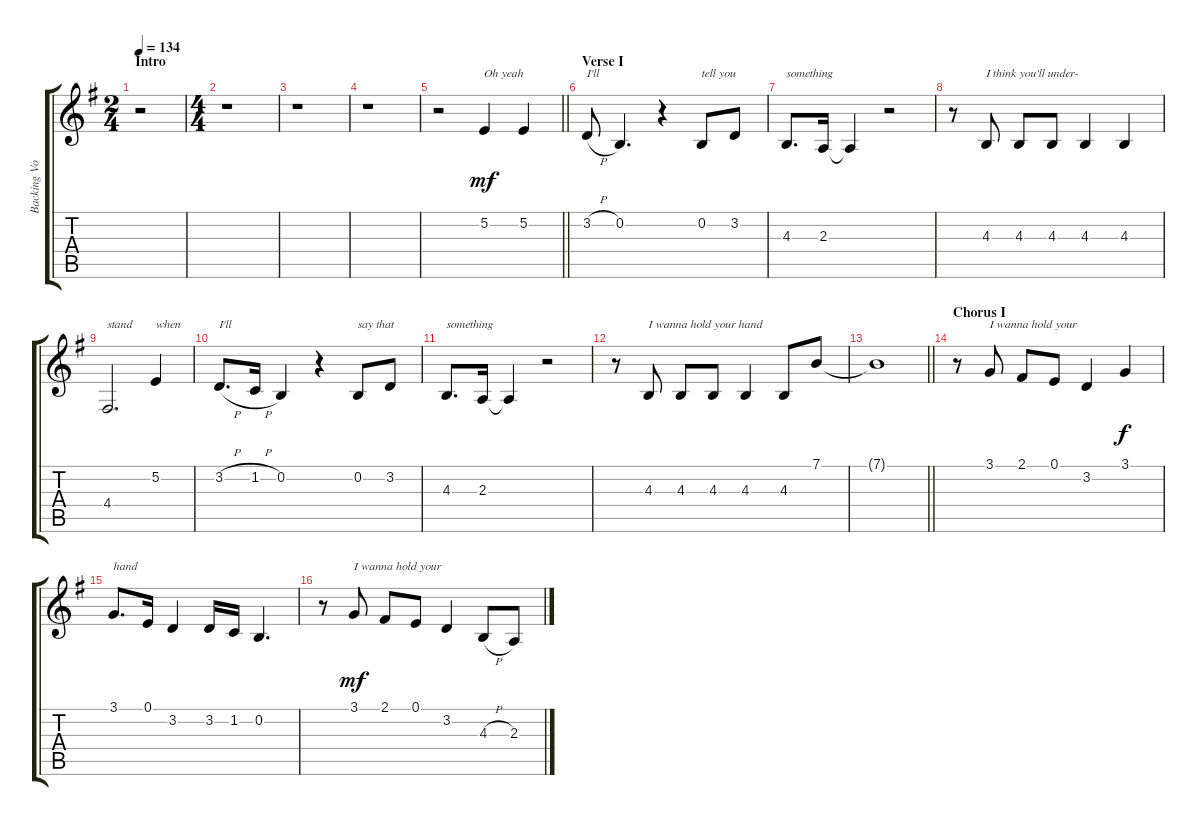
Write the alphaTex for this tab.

\track ("Backing Vocals" "Backing Vo") {instrument tenorsax}
\staff {score tabs}
\tuning (E4 B3 G3 D3 A2 E2) {hide}
\ts (2 4)
\section ("" "Intro")
\tempo 134
\clef g2
\ks g
r.2{dy mf instrument tenorsax} |
\ts (4 4)
r.1 |
r.1 |
r.1 |
\barLineRight lightlight
r.2 5.2.4{txt "Oh yeah"} 5.2.4 |
\section ("" "Verse I")
3.2{h}.8{txt "I'll"} 0.2.4{d} r.4 0.2.8{txt "tell you"} 3.2.8 |
4.3.8{d txt "something"} 2.3.16 2.3{t}.4 r.2 |
r.8 4.3.8{txt "I think you'll under-"} 4.3.8 4.3.8 4.3.4 4.3.4 |
4.4.2{d txt "stand"} 5.2.4{txt "when"} |
3.2{h}.8{d txt "I'll"} 1.2{h}.16 0.2.4 r.4 0.2.8{txt "say that"} 3.2.8 |
4.3.8{d txt "something"} 2.3.16 2.3{t}.4 r.2 |
r.8 4.3.8{txt "I wanna hold your hand"} 4.3.8 4.3.8 4.3.4 4.3.8 7.1.8 |
\barLineRight lightlight
7.1{t}.1 |
\section ("" "Chorus I")
r.8 3.1.8{txt "I wanna hold your"} 2.1.8 0.1.8 3.2.4 3.1.4{dy f} |
3.1.8{d txt "hand"} 0.1.16 3.2.4 3.2.16 1.2.16 0.2.4{d} |
r.8 3.1.8{txt "I wanna hold your" dy mf} 2.1.8 0.1.8 3.2.4 4.3{h}.8 2.3.8
